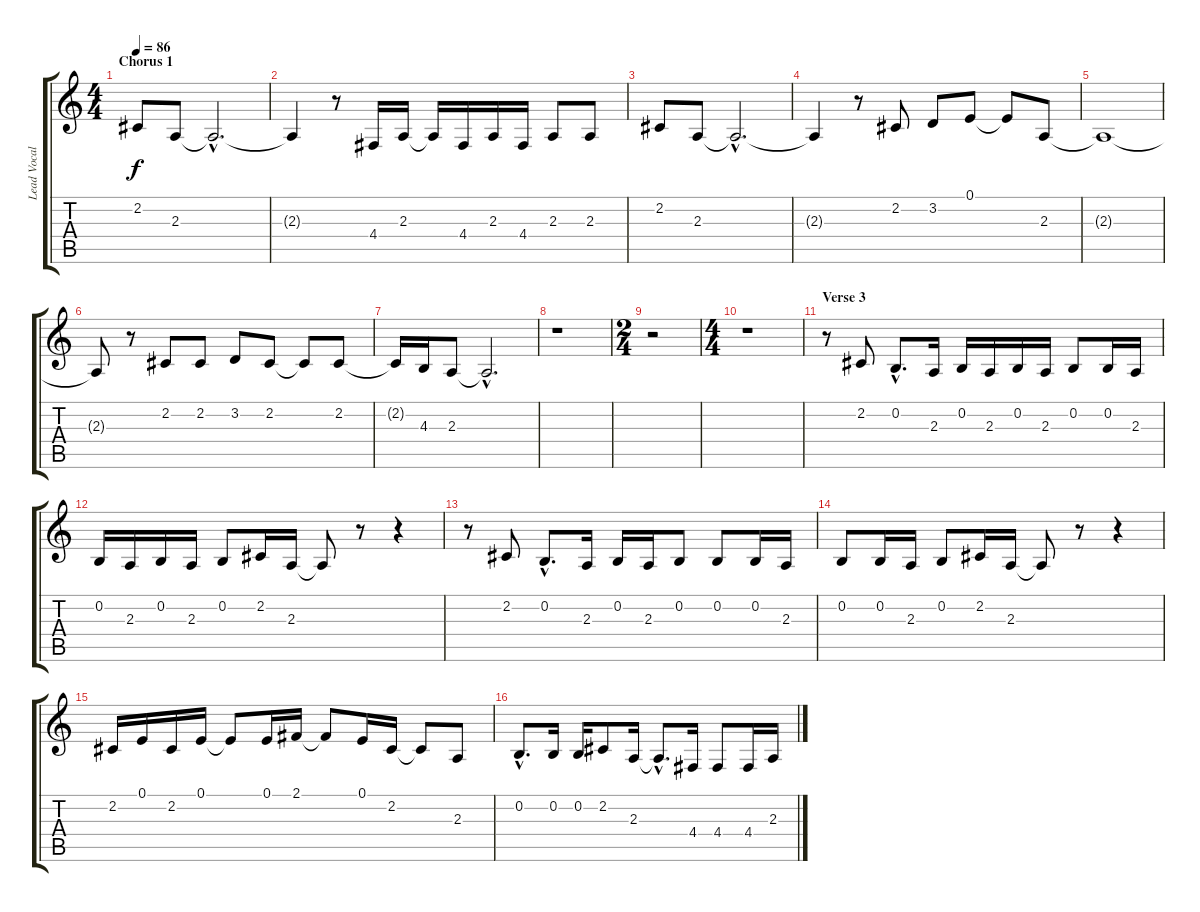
\track ("Lead Vocals" "Lead Vocal") {instrument altosax}
\staff {score tabs}
\tuning (E4 B3 G3 D3 A2 E2) {hide}
\ts (4 4)
\section ("" "Chorus 1")
\tempo 86
\clef g2
\ks c
2.2.8{dy f} 2.3.8 2.3{hac t}.2{d} |
2.3{t}.4 r.8 4.4.16 2.3.16 2.3{t}.16 4.4.16 2.3.16 4.4.16 2.3.8 2.3.8 |
2.2.8 2.3.8 2.3{hac t}.2{d} |
2.3{t}.4 r.8 2.2.8 3.2.8 0.1.8 0.1{t}.8 2.3.8 |
2.3{t}.1 |
2.3{t}.8 r.8 2.2.8 2.2.8 3.2.8 2.2.8 2.2{t}.8 2.2.8 |
2.2{t}.16 4.3.16 2.3.8 2.3{hac t}.2{d} |
r.1 |
\ts (2 4)
r.2 |
\ts (4 4)
r.1 |
\section ("" "Verse 3")
r.8 2.2.8 0.2{hac}.8{d} 2.3.16 0.2.16 2.3.16 0.2.16 2.3.16 0.2.8 0.2.16 2.3.16 |
0.2.16 2.3.16 0.2.16 2.3.16 0.2.8 2.2.16 2.3.16 2.3{t}.8 r.8 r.4 |
r.8 2.2.8 0.2{hac}.8{d} 2.3.16 0.2.16 2.3.16 0.2.8 0.2.8 0.2.16 2.3.16 |
0.2.8 0.2.16 2.3.16 0.2.8 2.2.16 2.3.16 2.3{t}.8 r.8 r.4 |
2.2.16 0.1.16 2.2.16 0.1.16 0.1{t}.8 0.1.16 2.1.16 2.1{t}.8 0.1.16 2.2.16 2.2{t}.8 2.3.8 |
0.2{hac}.8{d} 0.2.16 0.2.16 2.2.8 2.3.16 2.3{hac t}.8{d} 4.4.16 4.4.8 4.4.16 2.3.16
